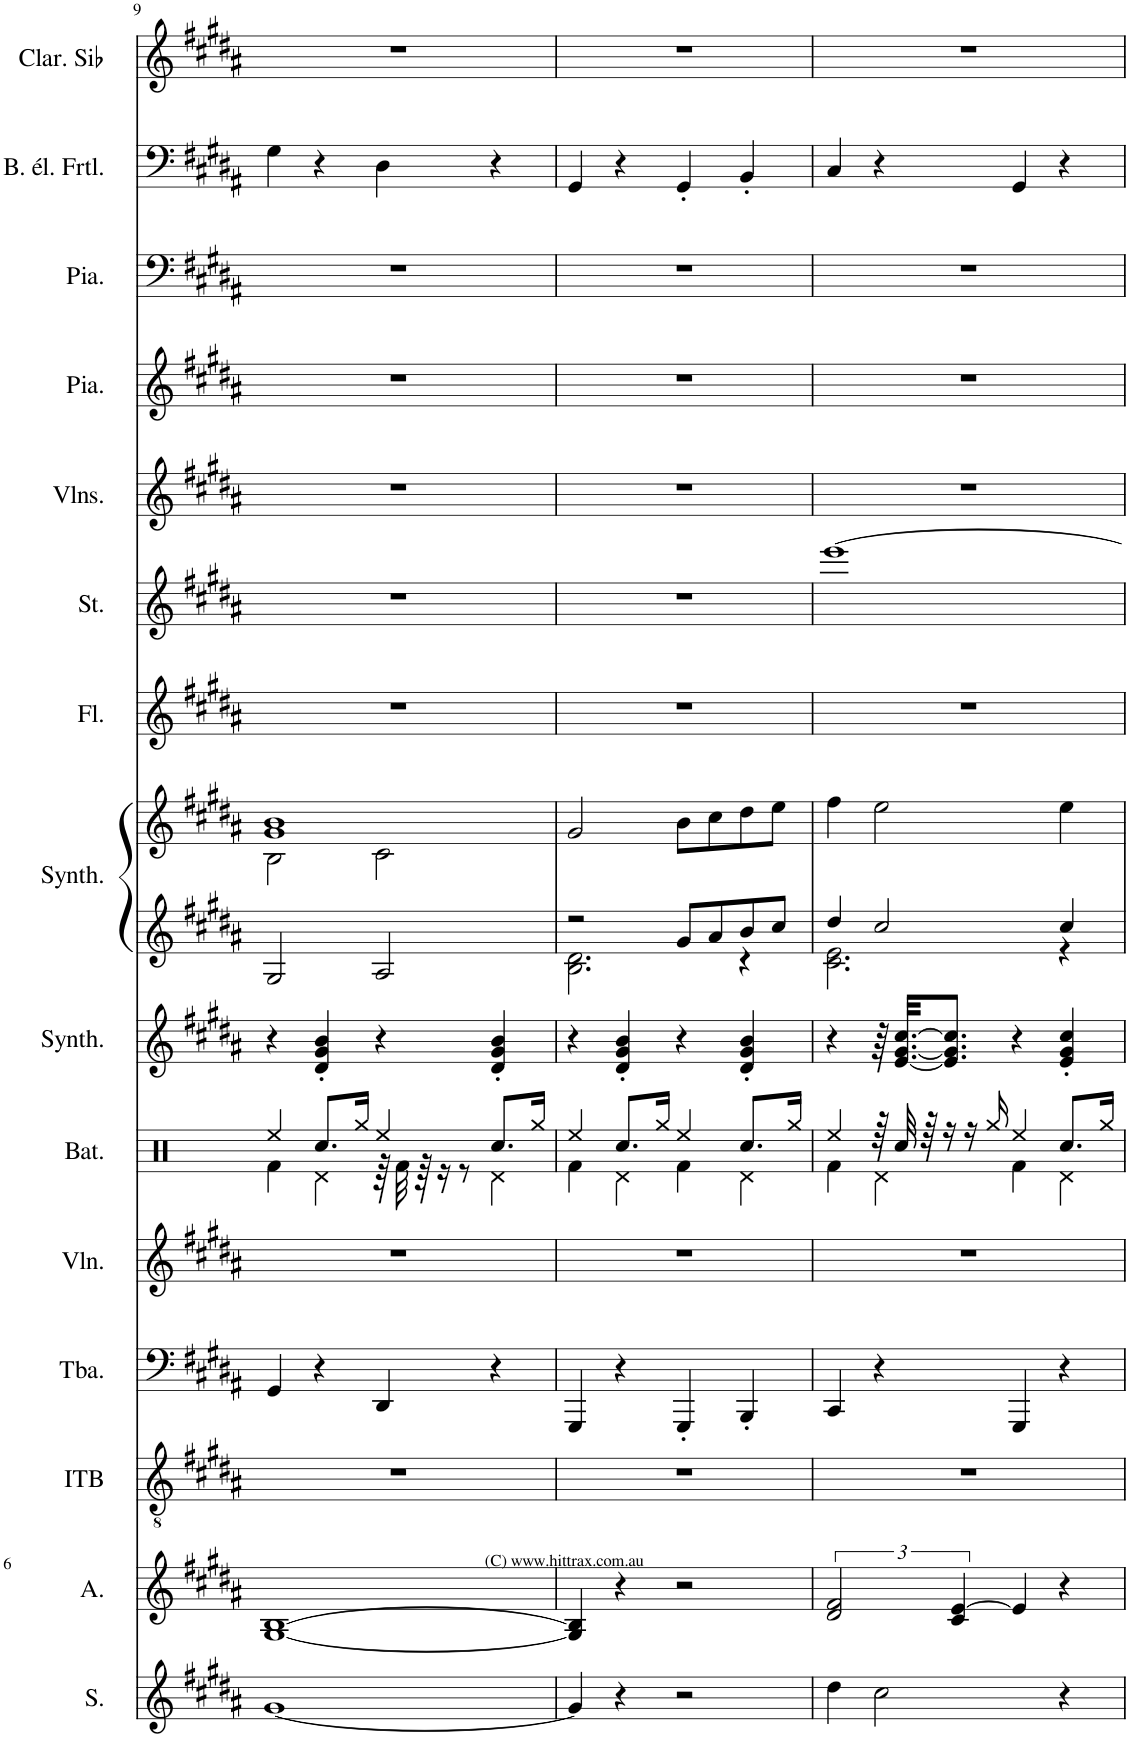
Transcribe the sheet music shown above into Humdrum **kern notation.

**kern	**kern	**kern	**kern	**kern	**kern	**kern	**kern	**kern	**kern	**kern	**kern	**kern	**kern	**kern	**kern
*part15	*part14	*part13	*part12	*part11	*part10	*part9	*part8	*part8	*part7	*part6	*part5	*part4	*part3	*part2	*part1
*staff16	*staff15	*staff14	*staff13	*staff12	*staff11	*staff10	*staff9	*staff8	*staff7	*staff6	*staff5	*staff4	*staff3	*staff2	*staff1
*I"Soprano	*I"Alto	*I"Banjo Irlandais Ténor	*I"Tuba	*I"Violon	*I"Batterie	*I"Synthétiseur de dents de scie	*I"Synthétiseur d'instruments à cordes	*	*I"Flûte	*I"Cordes	*I"Violons	*I"Piano	*I"Piano	*I"Basse électrique fretless, Dance Me To The End Of Love	*I"Clarinette en Sib
*I'S.	*I'A.	*	*I'Tba.	*I'Vln.	*I'Bat.	*I'Synth.	*I'Synth.	*	*I'Fl.	*	*I'Vlns.	*I'Pia.	*I'Pia.	*I'B. él. Frtl.	*I'Clar. Sib
!!LO:PB:g=z
*clefG2	*clefG2	*clefGv2	*clefF4	*clefG2	*clefX	*clefG2	*clefG2	*clefG2	*clefG2	*clefG2	*clefG2	*clefG2	*clefF4	*clefF4	*clefG2
*	*	*Trd7c12	*	*	*	*	*	*	*	*	*	*	*	*Trd7c12	*Trd1c2
*k[f#c#g#d#a#]	*k[f#c#g#d#a#]	*k[f#c#g#d#a#]	*k[f#c#g#d#a#]	*k[f#c#g#d#a#]	*k[]	*k[f#c#g#d#a#]	*k[f#c#g#d#a#]	*k[f#c#g#d#a#]	*k[f#c#g#d#a#]	*k[f#c#g#d#a#]	*k[f#c#g#d#a#]	*k[f#c#g#d#a#]	*k[f#c#g#d#a#]	*k[f#c#g#d#a#]	*k[f#c#g#d#a#]
*M4/4	*M4/4	*M4/4	*M4/4	*M4/4	*M4/4	*M4/4	*M4/4	*M4/4	*M4/4	*M4/4	*M4/4	*M4/4	*M4/4	*M4/4	*M4/4
=9	=9	=9	=9	=9	=9	=9	=9	=9	=9	=9	=9	=9	=9	=9	=9
*	*	*	*	*	*^	*	*	*^	*	*	*	*	*	*	*
[1g#	[1G# [1B	1r	4GG#/	1r	4Ree/	4Rf\	4r	2G#/	1g# 1b	2B\	1r	1r	1r	1r	1r	4G#\	1r
.	.	.	4r	.	8.Rcc/L	4Rd\	4d#/' 4g#/' 4b/'	.	.	.	.	.	.	.	.	4r	.
.	.	.	.	.	16Rgg/Jk	.	.	.	.	.	.	.	.	.	.	.	.
.	.	.	4DD#/	.	4Ree/	64r	4r	2A#/	.	2c#\	.	.	.	.	.	4D#\	.
.	.	.	.	.	.	32Rf\	.	.	.	.	.	.	.	.	.	.	.
.	.	.	.	.	.	64r	.	.	.	.	.	.	.	.	.	.	.
.	.	.	.	.	.	16r	.	.	.	.	.	.	.	.	.	.	.
.	.	.	.	.	.	8r	.	.	.	.	.	.	.	.	.	.	.
.	.	.	4r	.	8.Rcc/L	4Rd\	4d#/' 4g#/' 4b/'	.	.	.	.	.	.	.	.	4r	.
.	.	.	.	.	16Rgg/Jk	.	.	.	.	.	.	.	.	.	.	.	.
*	*	*	*	*	*	*	*	*	*v	*v	*	*	*	*	*	*	*
=10	=10	=10	=10	=10	=10	=10	=10	=10	=10	=10	=10	=10	=10	=10	=10	=10
*	*	*	*	*	*	*	*	*^	*	*	*	*	*	*	*	*
4g#/]	4G#/] 4B/]	1r	4GGG#/	1r	4Ree/	4Rf\	4r	2r	2.B\ 2.d#\	2g#/	1r	1r	1r	1r	1r	4GG#/	1r
4r	4r	.	4r	.	8.Rcc/L	4Rd\	4d#/' 4g#/' 4b/'	.	.	.	.	.	.	.	.	4r	.
.	.	.	.	.	16Rgg/Jk	.	.	.	.	.	.	.	.	.	.	.	.
2r	2r	.	4GGG#'/	.	4Ree/	4Rf\	4r	8g#/L	.	8b\L	.	.	.	.	.	4GG#'/	.
.	.	.	.	.	.	.	.	8a#/	.	8cc#\	.	.	.	.	.	.	.
.	.	.	4BBB'/	.	8.Rcc/L	4Rd\	4d#/' 4g#/' 4b/'	8b/	4r	8dd#\	.	.	.	.	.	4BB'/	.
.	.	.	.	.	.	.	.	8cc#/J	.	8ee\J	.	.	.	.	.	.	.
.	.	.	.	.	16Rgg/Jk	.	.	.	.	.	.	.	.	.	.	.	.
=11	=11	=11	=11	=11	=11	=11	=11	=11	=11	=11	=11	=11	=11	=11	=11	=11	=11
4dd#\	3d#/ 3f#/	1r	4CC#/	1r	4Ree/	4Rf\	4r	4dd#/	2.c#\ 2.e\	4ff#\	1r	[1eee	1r	1r	1r	4C#/	1r
2cc#\	.	.	4r	.	64r	4Rd\	64r	2cc#/	.	2ee\	.	.	.	.	.	4r	.
.	.	.	.	.	32Rcc/	.	[32.e/ [32.g#/ [32.cc#/KKL	.	.	.	.	.	.	.	.	.	.
.	.	.	.	.	64r	.	.	.	.	.	.	.	.	.	.	.	.
.	.	.	.	.	16r	.	8.e/] 8.g#/] 8.cc#/]J	.	.	.	.	.	.	.	.	.	.
.	6c#/ [6e/	.	.	.	.	.	.	.	.	.	.	.	.	.	.	.	.
.	.	.	.	.	16r	.	.	.	.	.	.	.	.	.	.	.	.
.	.	.	.	.	16Rgg/	.	.	.	.	.	.	.	.	.	.	.	.
.	4e/]	.	4GGG#/	.	4Ree/	4Rf\	4r	.	.	.	.	.	.	.	.	4GG#/	.
4r	4r	.	4r	.	8.Rcc/L	4Rd\	4e/' 4g#/' 4cc#/'	4cc#/	4r	4ee\	.	.	.	.	.	4r	.
.	.	.	.	.	16Rgg/Jk	.	.	.	.	.	.	.	.	.	.	.	.
*	*	*	*	*	*v	*v	*	*v	*v	*	*	*	*	*	*	*	*
=	=	=	=	=	=	=	=	=	=	=	=	=	=	=	=
*-	*-	*-	*-	*-	*-	*-	*-	*-	*-	*-	*-	*-	*-	*-	*-
